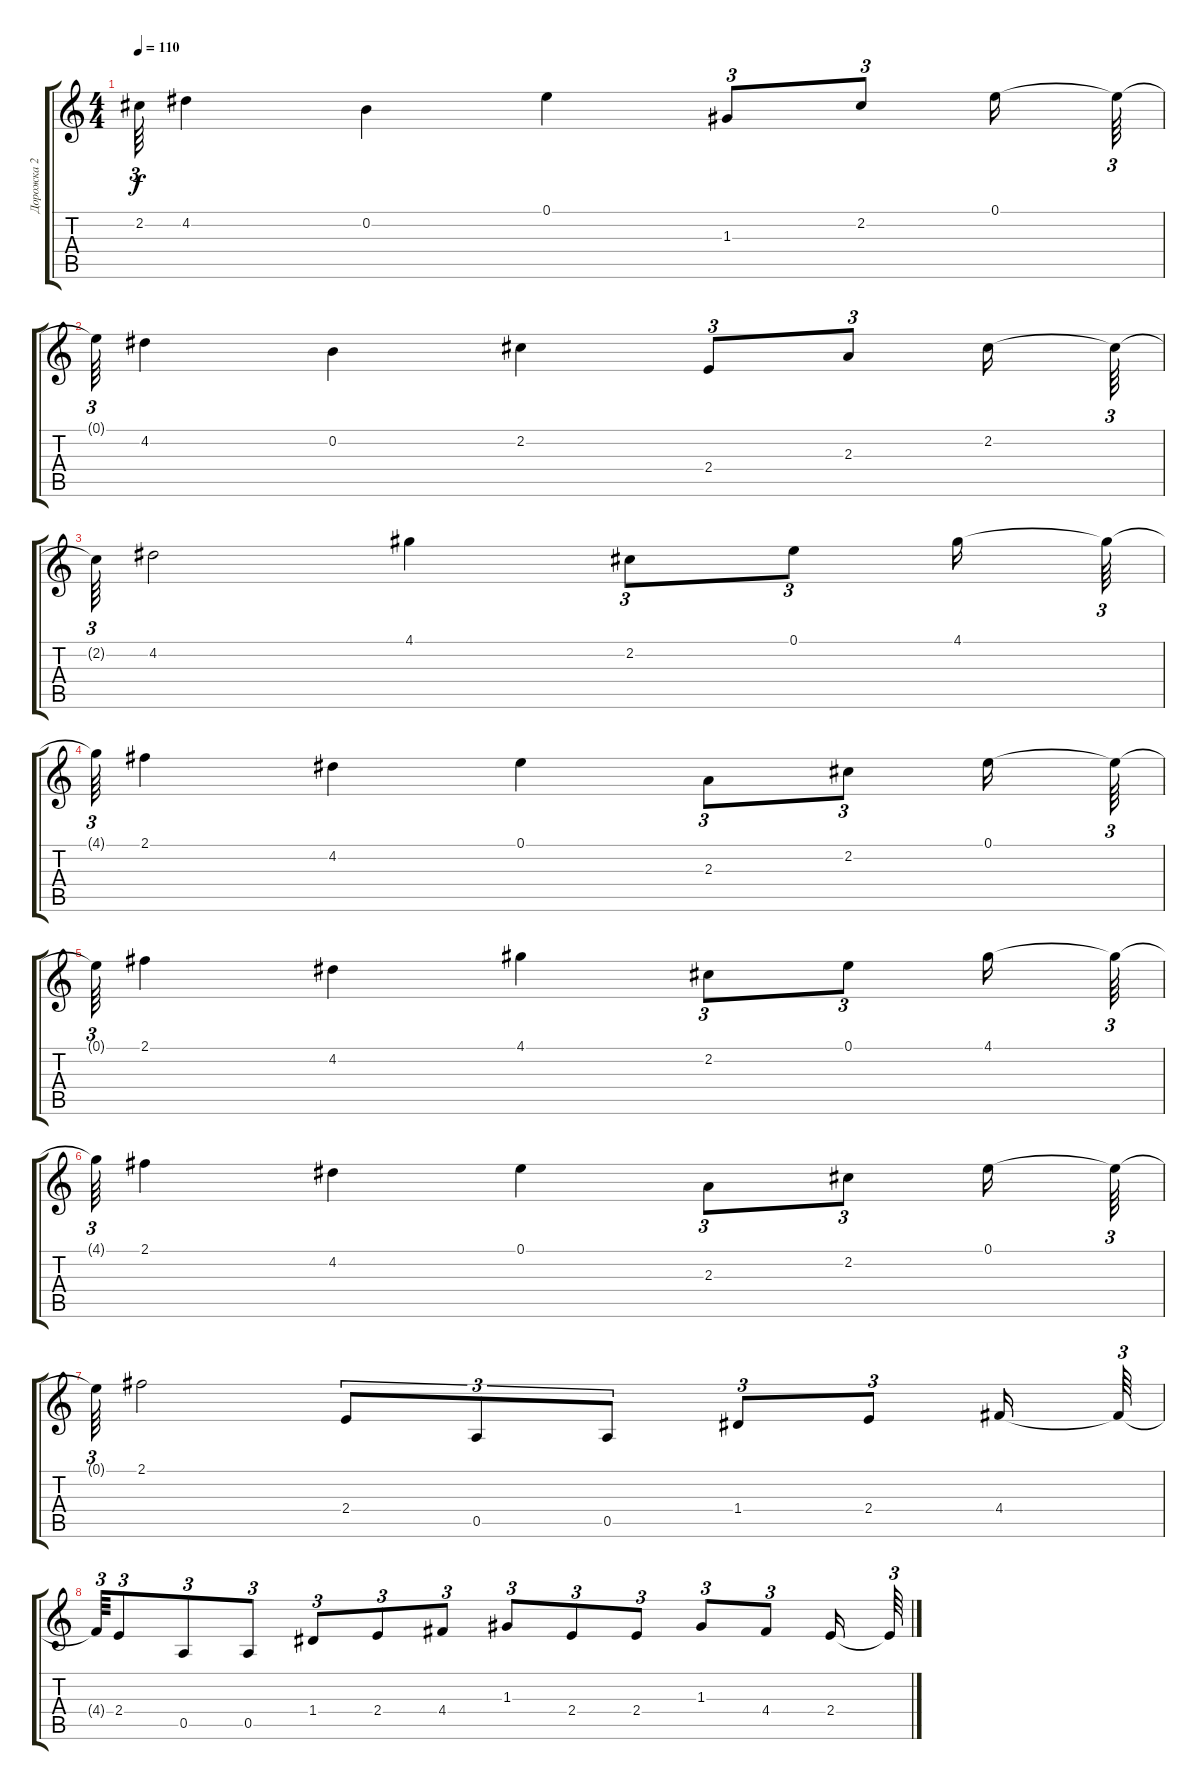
\track ("Дорожка 2" "Дорожка 2") {instrument overdrivenguitar}
\staff {score tabs}
\tuning (E4 B3 G3 D3 A2 E2) {hide}
\ts (4 4)
\tempo 110
\clef g2
\ks c
2.2{t}.64{tu (3 2) dy f} 4.2.4 0.2.4 0.1.4 1.3.8{tu (3 2)} 2.2.8{tu (3 2)} 0.1.16 0.1{t}.64{tu (3 2)} |
0.1{t}.64{tu (3 2)} 4.2.4 0.2.4 2.2.4 2.4.8{tu (3 2)} 2.3.8{tu (3 2)} 2.2.16 2.2{t}.64{tu (3 2)} |
2.2{t}.64{tu (3 2)} 4.2.2 4.1.4 2.2.8{tu (3 2)} 0.1.8{tu (3 2)} 4.1.16 4.1{t}.64{tu (3 2)} |
4.1{t}.64{tu (3 2)} 2.1.4 4.2.4 0.1.4 2.3.8{tu (3 2)} 2.2.8{tu (3 2)} 0.1.16 0.1{t}.64{tu (3 2)} |
0.1{t}.64{tu (3 2)} 2.1.4 4.2.4 4.1.4 2.2.8{tu (3 2)} 0.1.8{tu (3 2)} 4.1.16 4.1{t}.64{tu (3 2)} |
4.1{t}.64{tu (3 2)} 2.1.4 4.2.4 0.1.4 2.3.8{tu (3 2)} 2.2.8{tu (3 2)} 0.1.16 0.1{t}.64{tu (3 2)} |
0.1{t}.64{tu (3 2)} 2.1.2 2.4.8{tu (3 2)} 0.5.8{tu (3 2)} 0.5.8{tu (3 2)} 1.4.8{tu (3 2)} 2.4.8{tu (3 2)} 4.4.16 4.4{t}.64{tu (3 2)} |
4.4{t}.64{tu (3 2)} 2.4.8{tu (3 2)} 0.5.8{tu (3 2)} 0.5.8{tu (3 2)} 1.4.8{tu (3 2)} 2.4.8{tu (3 2)} 4.4.8{tu (3 2)} 1.3.8{tu (3 2)} 2.4.8{tu (3 2)} 2.4.8{tu (3 2)} 1.3.8{tu (3 2)} 4.4.8{tu (3 2)} 2.4.16 2.4{t}.64{tu (3 2)}
